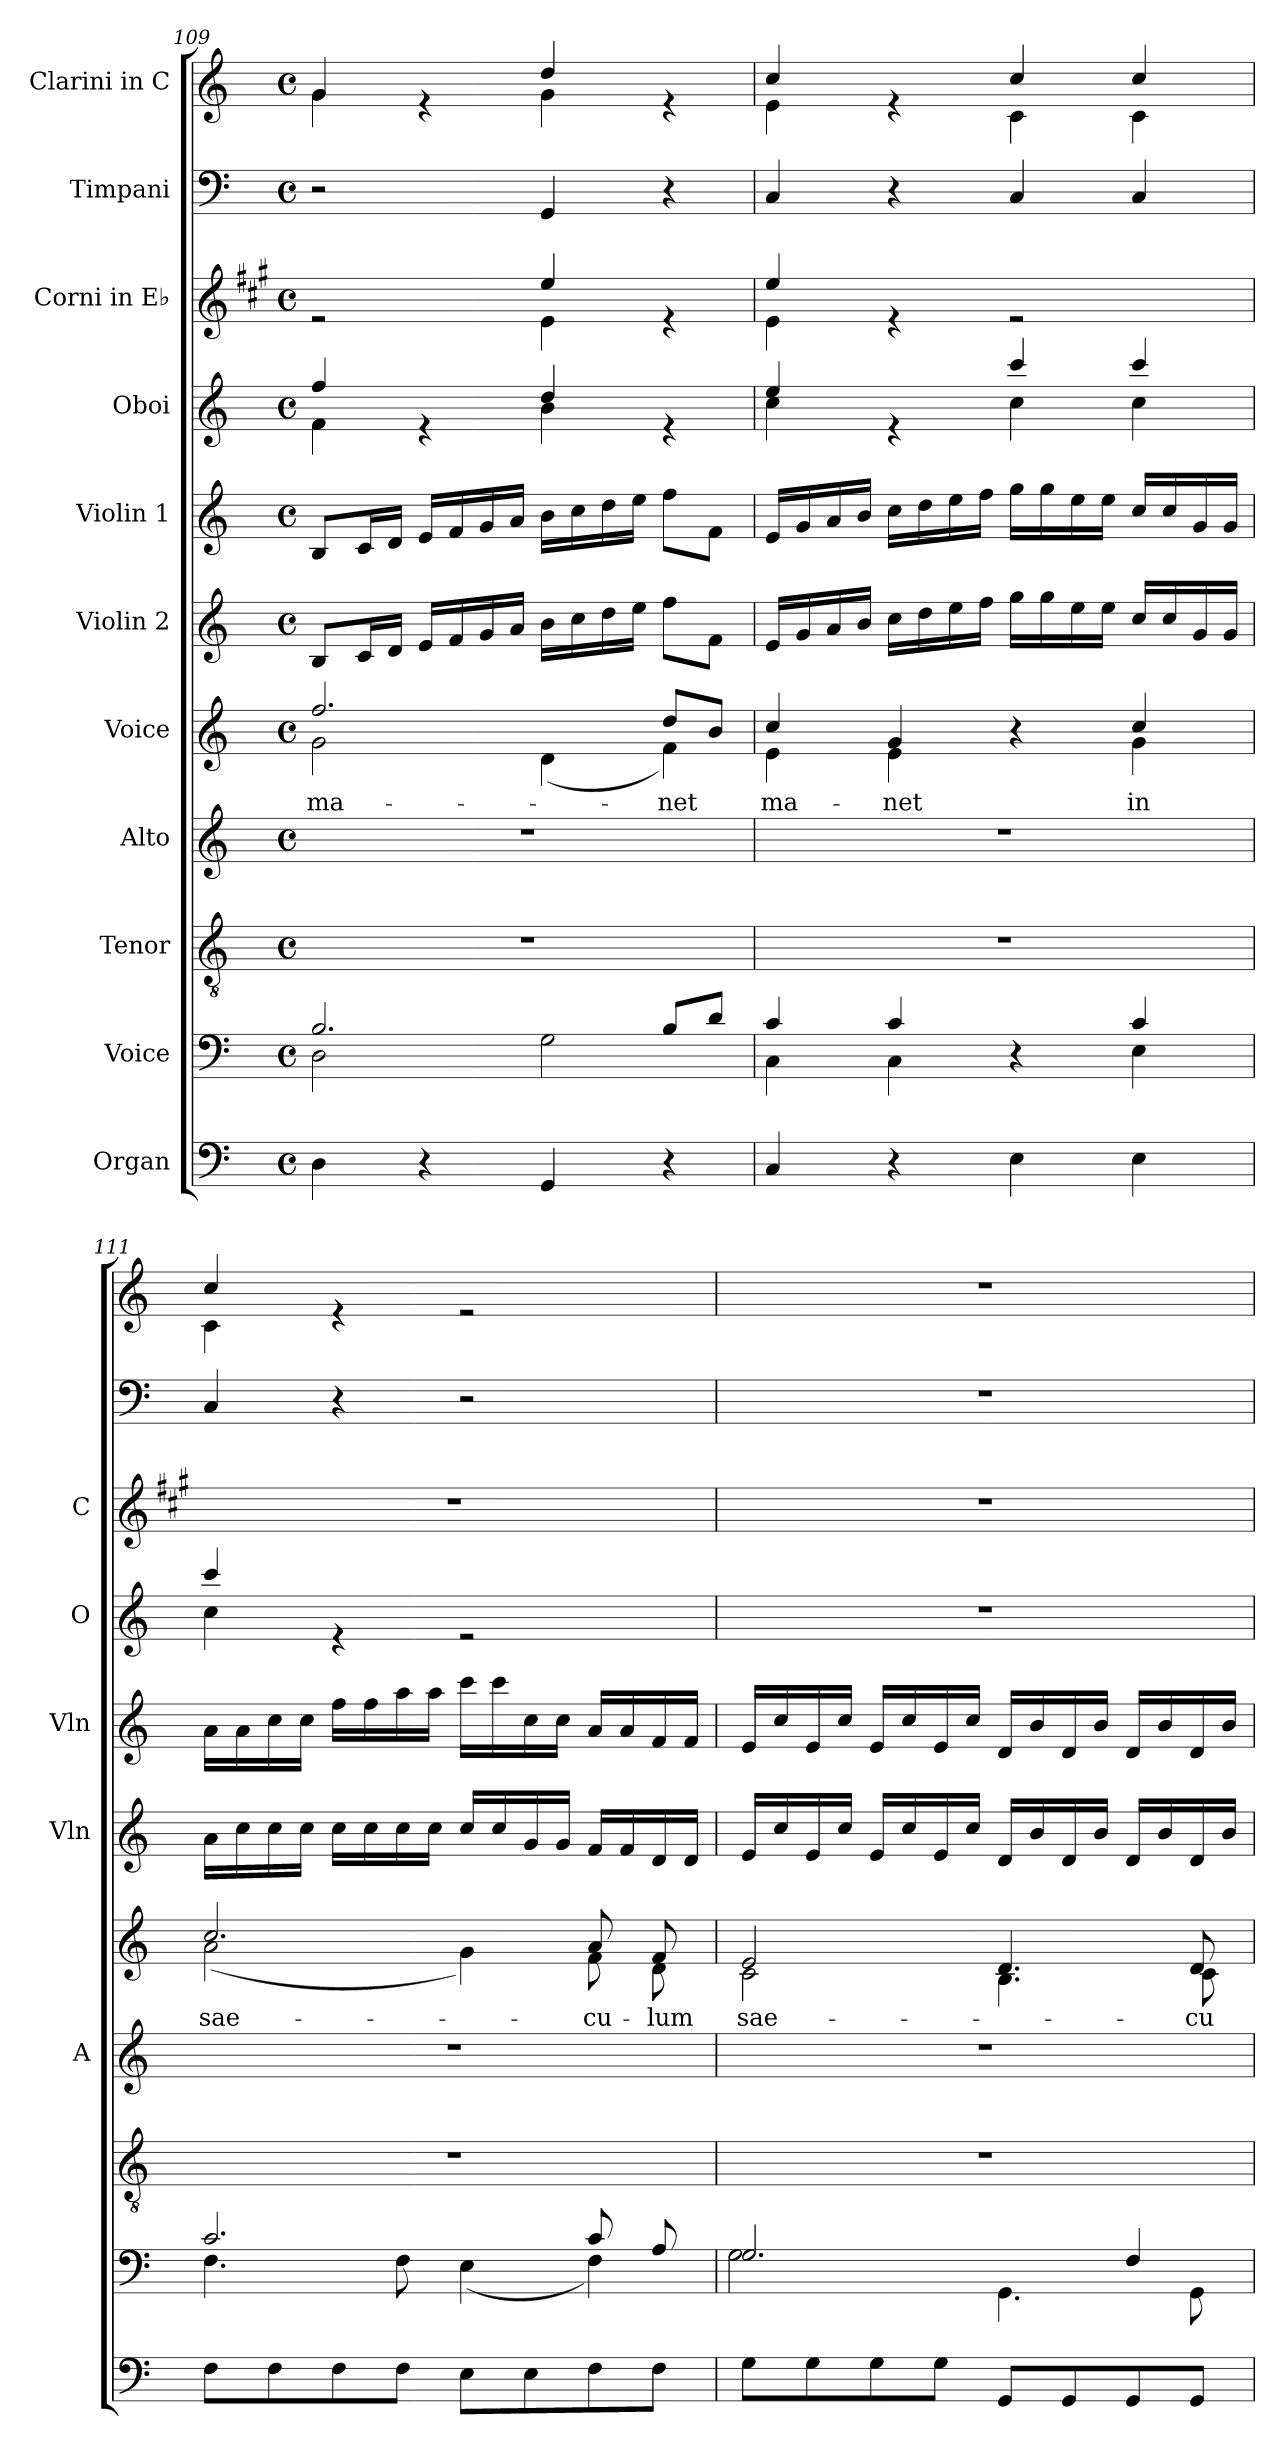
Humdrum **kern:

**kern	**kern	**kern	**kern	**kern	**text	**kern	**kern	**kern	**kern	**kern	**kern
*part11	*part10	*part9	*part8	*part7	*part7	*part6	*part5	*part4	*part3	*part2	*part1
*staff11	*staff10	*staff9	*staff8	*staff7	*staff7	*staff6	*staff5	*staff4	*staff3	*staff2	*staff1
*I"Organ	*I"Voice	*I"Tenor	*I"Alto	*I"Voice	*	*I"Violin 2	*I"Violin 1	*I"Oboi	*I"Corni in E♭	*I"Timpani	*I"Clarini in C
*	*	*	*I'A	*	*	*I'Vln	*I'Vln	*I'O	*I'C	*	*
*clefF4	*clefF4	*clefGv2	*clefG2	*clefG2	*	*clefG2	*clefG2	*clefG2	*clefG2	*clefF4	*clefG2
*	*	*	*	*	*	*	*	*	*ITrd5c9	*	*
*k[]	*k[]	*k[]	*k[]	*k[]	*	*k[]	*k[]	*k[]	*k[]	*k[]	*k[]
*M4/4	*M4/4	*M4/4	*M4/4	*M4/4	*	*M4/4	*M4/4	*M4/4	*M4/4	*M4/4	*M4/4
*met(c)	*met(c)	*met(c)	*met(c)	*met(c)	*	*met(c)	*met(c)	*met(c)	*met(c)	*met(c)	*met(c)
=109	=109	=109	=109	=109	=109	=109	=109	=109	=109	=109	=109
*	*^	*	*	*	*	*	*	*	*	*	*
!	!	!	!	!	!	!LO:LY:b	!	!	!	!	!	!
*	*	*	*	*	*^	*	*	*	*^	*^	*	*^
4D\	2.B/	2D\	1r	1r	2.ff/	2g\	ma-	8B/L	8B/L	4ff/	4f\	2re	2ryy	2r	4g/	4g\
.	.	.	.	.	.	.	.	16c/L	16c/L	.	.	.	.	.	.	.
.	.	.	.	.	.	.	.	16d/JJ	16d/JJ	.	.	.	.	.	.	.
4r	.	.	.	.	.	.	.	16e/LL	16e/LL	4re	4ryy	.	.	.	4re	4ryy
.	.	.	.	.	.	.	.	16f/	16f/	.	.	.	.	.	.	.
.	.	.	.	.	.	.	.	16g/	16g/	.	.	.	.	.	.	.
.	.	.	.	.	.	.	.	16a/JJ	16a/JJ	.	.	.	.	.	.	.
4GG/	.	2G\	.	.	.	(4d\	.	16b\LL	16b\LL	4dd/	4b\	4g/	4G\	4GG/	4dd/	4g\
.	.	.	.	.	.	.	.	16cc\	16cc\	.	.	.	.	.	.	.
.	.	.	.	.	.	.	.	16dd\	16dd\	.	.	.	.	.	.	.
.	.	.	.	.	.	.	.	16ee\JJ	16ee\JJ	.	.	.	.	.	.	.
!	!	!	!	!	!	!	!LO:LY:b	!	!	!	!	!	!	!	!	!
4r	8B/L	.	.	.	8dd/L	4f\)	-net	8ff\L	8ff\L	4re	4ryy	4re	4ryy	4r	4re	4ryy
.	8d/J	.	.	.	8b/J	.	.	8f\J	8f\J	.	.	.	.	.	.	.
!!LO:PB:g=z	!!
=110	=110	=110	=110	=110	=110	=110	=110	=110	=110	=110	=110	=110	=110	=110	=110	=110
!	!	!	!	!	!	!	!LO:LY:b	!	!	!	!	!	!	!	!	!
4C/	4c/	4C\	1r	1r	4cc/	4e\	ma-	16e/LL	16e/LL	4ee/	4cc\	4g/	4G\	4C/	4cc/	4e\
.	.	.	.	.	.	.	.	16g/	16g/	.	.	.	.	.	.	.
.	.	.	.	.	.	.	.	16a/	16a/	.	.	.	.	.	.	.
.	.	.	.	.	.	.	.	16b/JJ	16b/JJ	.	.	.	.	.	.	.
!	!	!	!	!	!	!	!LO:LY:b	!	!	!	!	!	!	!	!	!
4r	4c/	4C\	.	.	4g/	4e\	-net	16cc\LL	16cc\LL	4re	4ryy	4re	2.ryy	4r	4re	4ryy
.	.	.	.	.	.	.	.	16dd\	16dd\	.	.	.	.	.	.	.
.	.	.	.	.	.	.	.	16ee\	16ee\	.	.	.	.	.	.	.
.	.	.	.	.	.	.	.	16ff\JJ	16ff\JJ	.	.	.	.	.	.	.
4E\	4r	4ryy	.	.	4r	4ryy	.	16gg\LL	16gg\LL	4ccc/	4cc\	2re	.	4C/	4cc/	4c\
.	.	.	.	.	.	.	.	16gg\	16gg\	.	.	.	.	.	.	.
.	.	.	.	.	.	.	.	16ee\	16ee\	.	.	.	.	.	.	.
.	.	.	.	.	.	.	.	16ee\JJ	16ee\JJ	.	.	.	.	.	.	.
!	!	!	!	!	!	!	!LO:LY:b	!	!	!	!	!	!	!	!	!
4E\	4c/	4E\	.	.	4cc/	4g\	in	16cc/LL	16cc/LL	4ccc/	4cc\	.	.	4C/	4cc/	4c\
.	.	.	.	.	.	.	.	16cc/	16cc/	.	.	.	.	.	.	.
.	.	.	.	.	.	.	.	16g/	16g/	.	.	.	.	.	.	.
.	.	.	.	.	.	.	.	16g/JJ	16g/JJ	.	.	.	.	.	.	.
*	*	*	*	*	*	*	*	*	*	*	*	*v	*v	*	*	*
=111	=111	=111	=111	=111	=111	=111	=111	=111	=111	=111	=111	=111	=111	=111	=111
!	!	!	!	!	!	!	!LO:LY:b	!	!	!	!	!	!	!	!
8F\L	2.c/	4.F\	1r	1r	2.cc/	(2a\	sae-	16a\LL	16a\LL	4ccc/	4cc\	1r	4C/	4cc/	4c\
.	.	.	.	.	.	.	.	16cc\	16a\	.	.	.	.	.	.
8F\	.	.	.	.	.	.	.	16cc\	16cc\	.	.	.	.	.	.
.	.	.	.	.	.	.	.	16cc\JJ	16cc\JJ	.	.	.	.	.	.
8F\	.	.	.	.	.	.	.	16cc\LL	16ff\LL	4re	2.ryy	.	4r	4re	2.ryy
.	.	.	.	.	.	.	.	16cc\	16ff\	.	.	.	.	.	.
8F\J	.	8F\	.	.	.	.	.	16cc\	16aa\	.	.	.	.	.	.
.	.	.	.	.	.	.	.	16cc\JJ	16aa\JJ	.	.	.	.	.	.
8E\L	.	(4E\	.	.	.	4g\)	.	16cc/LL	16ccc\LL	2re	.	.	2r	2re	.
.	.	.	.	.	.	.	.	16cc/	16ccc\	.	.	.	.	.	.
8E\	.	.	.	.	.	.	.	16g/	16cc\	.	.	.	.	.	.
.	.	.	.	.	.	.	.	16g/JJ	16cc\JJ	.	.	.	.	.	.
!	!	!	!	!	!	!	!LO:LY:b	!	!	!	!	!	!	!	!
8F\	8c/	4F\)	.	.	8a/	8f\	-cu-	16f/LL	16a/LL	.	.	.	.	.	.
.	.	.	.	.	.	.	.	16f/	16a/	.	.	.	.	.	.
!	!	!	!	!	!	!	!LO:LY:b	!	!	!	!	!	!	!	!
8F\J	8A/	.	.	.	8f/	8d\	-lum	16d/	16f/	.	.	.	.	.	.
.	.	.	.	.	.	.	.	16d/JJ	16f/JJ	.	.	.	.	.	.
*	*	*	*	*	*	*	*	*	*	*v	*v	*	*	*v	*v
=112	=112	=112	=112	=112	=112	=112	=112	=112	=112	=112	=112	=112	=112
!	!	!	!	!	!	!	!LO:LY:b	!	!	!	!	!	!
8G\L	2.G/	2G\	1r	1r	2e/	2c\	sae-	16e/LL	16e/LL	1r	1r	1r	1r
.	.	.	.	.	.	.	.	16cc/	16cc/	.	.	.	.
8G\	.	.	.	.	.	.	.	16e/	16e/	.	.	.	.
.	.	.	.	.	.	.	.	16cc/JJ	16cc/JJ	.	.	.	.
8G\	.	.	.	.	.	.	.	16e/LL	16e/LL	.	.	.	.
.	.	.	.	.	.	.	.	16cc/	16cc/	.	.	.	.
8G\J	.	.	.	.	.	.	.	16e/	16e/	.	.	.	.
.	.	.	.	.	.	.	.	16cc/JJ	16cc/JJ	.	.	.	.
8GG/L	.	4.GG\	.	.	4.d/	4.B\	.	16d/LL	16d/LL	.	.	.	.
.	.	.	.	.	.	.	.	16b/	16b/	.	.	.	.
8GG/	.	.	.	.	.	.	.	16d/	16d/	.	.	.	.
.	.	.	.	.	.	.	.	16b/JJ	16b/JJ	.	.	.	.
8GG/	4F/	.	.	.	.	.	.	16d/LL	16d/LL	.	.	.	.
.	.	.	.	.	.	.	.	16b/	16b/	.	.	.	.
!	!	!	!	!	!	!	!LO:LY:b	!	!	!	!	!	!
8GG/J	.	8GG\	.	.	8d/	8c\	-cu-	16d/	16d/	.	.	.	.
.	.	.	.	.	.	.	.	16b/JJ	16b/JJ	.	.	.	.
*	*v	*v	*	*	*v	*v	*	*	*	*	*	*	*
=	=	=	=	=	=	=	=	=	=	=	=
*-	*-	*-	*-	*-	*-	*-	*-	*-	*-	*-	*-
